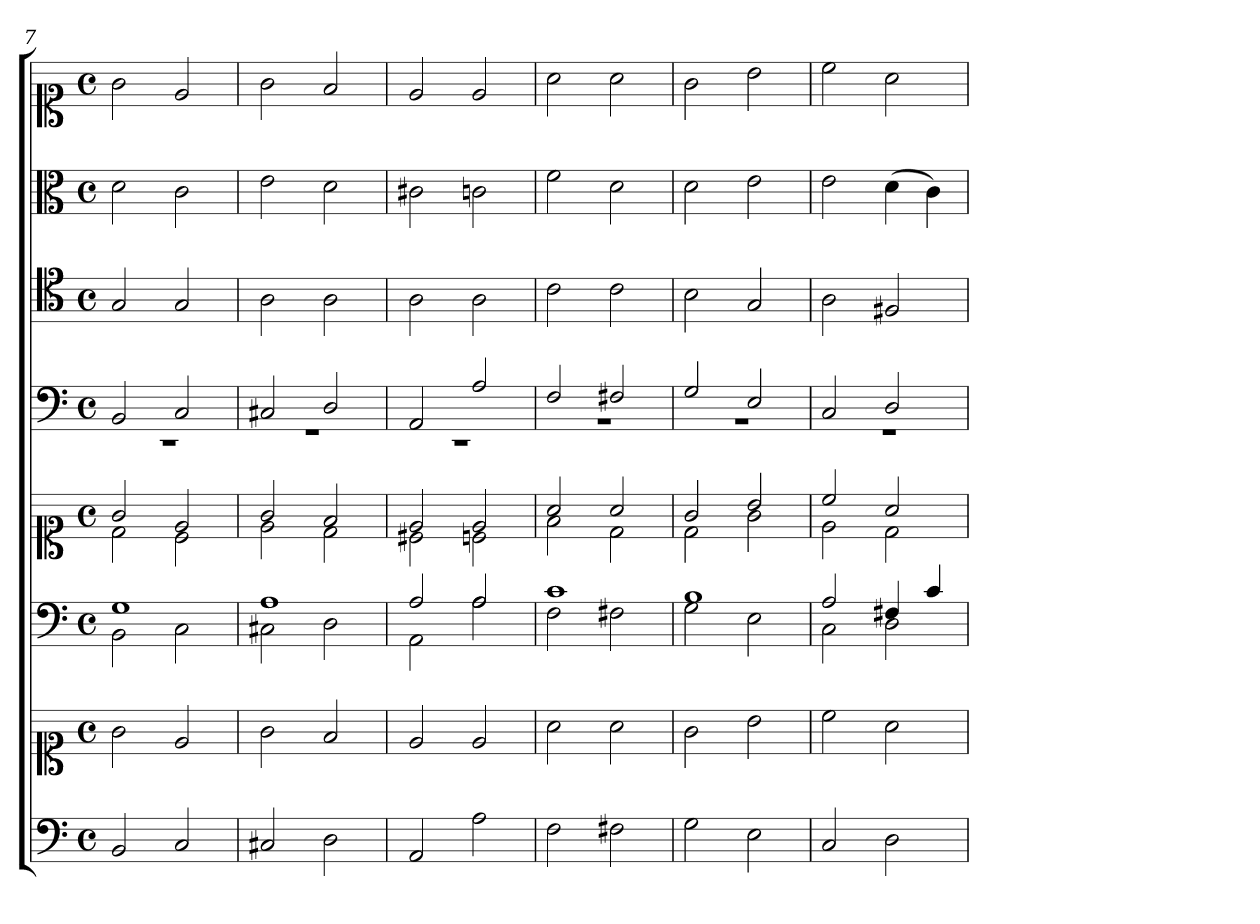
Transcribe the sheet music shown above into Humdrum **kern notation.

**kern	**kern	**kern	**kern	**kern	**kern	**kern	**kern
*part6	*part6	*part5	*part5	*part4	*part3	*part2	*part1
*staff8	*staff7	*staff6	*staff5	*staff4	*staff3	*staff2	*staff1
*clefF4	*clefC1	*clefF4	*clefC1	*clefF4	*clefC4	*clefC3	*clefC1
*k[]	*k[]	*k[]	*k[]	*k[]	*k[]	*k[]	*k[]
*M4/4	*M4/4	*M4/4	*M4/4	*M4/4	*M4/4	*M4/4	*M4/4
*met(c)	*met(c)	*met(c)	*met(c)	*met(c)	*met(c)	*met(c)	*met(c)
=7	=7	=7	=7	=7	=7	=7	=7
*	*	*^	*^	*^	*	*	*
2BB	2g	1G	2BB	2g	2d	2BB	1r	2G	2d	2g
2C	2e	.	2C	2e	2c	2C	.	2G	2c	2e
=8	=8	=8	=8	=8	=8	=8	=8	=8	=8	=8
2C#X	2g	1A	2C#X	2g	2e	2C#X	1r	2A	2e	2g
2D	2f	.	2D	2f	2d	2D	.	2A	2d	2f
=9	=9	=9	=9	=9	=9	=9	=9	=9	=9	=9
2AA	2e	2A	2AA	2e	2c#X	2AA	1r	2A	2c#X	2e
2A	2e	2A	2A	2e	2cn	2A	.	2A	2cn	2e
=10	=10	=10	=10	=10	=10	=10	=10	=10	=10	=10
2F	2a	1c	2F	2a	2f	2F	1r	2c	2f	2a
2F#X	2a	.	2F#X	2a	2d	2F#X	.	2c	2d	2a
=11	=11	=11	=11	=11	=11	=11	=11	=11	=11	=11
2G	2g	1B	2G	2g	2d	2G	1r	2B	2d	2g
2E	2b	.	2E	2b	2g	2E	.	2G	2e	2b
=12	=12	=12	=12	=12	=12	=12	=12	=12	=12	=12
2C	2cc	2A	2C	2cc	2e	2C	1r	2A	2e	2cc
2D	2a	4F#X	2D	2a	2d	2D	.	2F#X	(4d	2a
.	.	4c	.	.	.	.	.	.	4c)	.
*	*	*v	*v	*	*	*v	*v	*	*	*
*	*	*	*v	*v	*	*	*	*
=	=	=	=	=	=	=	=
*-	*-	*-	*-	*-	*-	*-	*-
